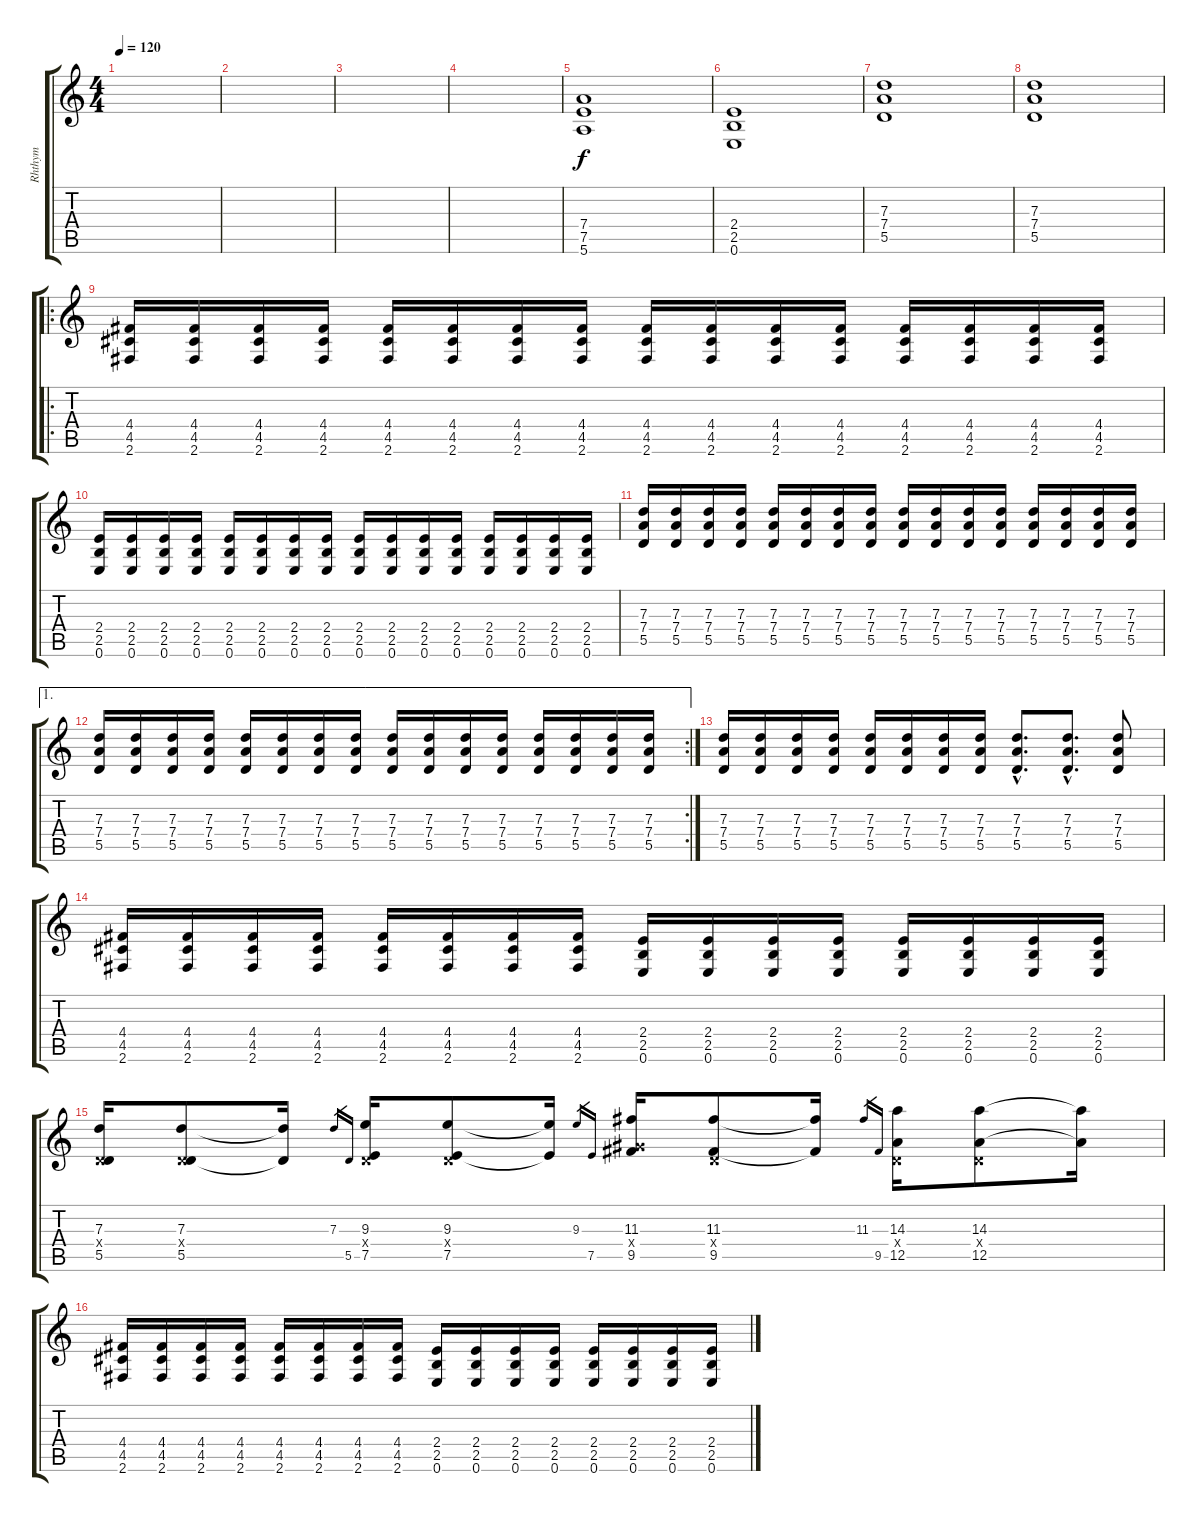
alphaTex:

\track ("Rhthym" "Rhthym") {instrument distortionguitar}
\staff {score tabs}
\tuning (E4 B3 G3 D3 A2 E2) {hide}
\ts (4 4)
\tempo 120
\clef g2
\ks c
|
|
|
|
(7.4 7.5 5.6).1 |
(2.4 2.5 0.6).1 |
(7.3 7.4 5.5).1 |
(7.3 7.4 5.5).1 |
\ro
(4.4 4.5 2.6).16 (4.4 4.5 2.6).16 (4.4 4.5 2.6).16 (4.4 4.5 2.6).16 (4.4 4.5 2.6).16 (4.4 4.5 2.6).16 (4.4 4.5 2.6).16 (4.4 4.5 2.6).16 (4.4 4.5 2.6).16 (4.4 4.5 2.6).16 (4.4 4.5 2.6).16 (4.4 4.5 2.6).16 (4.4 4.5 2.6).16 (4.4 4.5 2.6).16 (4.4 4.5 2.6).16 (4.4 4.5 2.6).16 |
(2.4 2.5 0.6).16 (2.4 2.5 0.6).16 (2.4 2.5 0.6).16 (2.4 2.5 0.6).16 (2.4 2.5 0.6).16 (2.4 2.5 0.6).16 (2.4 2.5 0.6).16 (2.4 2.5 0.6).16 (2.4 2.5 0.6).16 (2.4 2.5 0.6).16 (2.4 2.5 0.6).16 (2.4 2.5 0.6).16 (2.4 2.5 0.6).16 (2.4 2.5 0.6).16 (2.4 2.5 0.6).16 (2.4 2.5 0.6).16 |
(7.3 7.4 5.5).16 (7.3 7.4 5.5).16 (7.3 7.4 5.5).16 (7.3 7.4 5.5).16 (7.3 7.4 5.5).16 (7.3 7.4 5.5).16 (7.3 7.4 5.5).16 (7.3 7.4 5.5).16 (7.3 7.4 5.5).16 (7.3 7.4 5.5).16 (7.3 7.4 5.5).16 (7.3 7.4 5.5).16 (7.3 7.4 5.5).16 (7.3 7.4 5.5).16 (7.3 7.4 5.5).16 (7.3 7.4 5.5).16 |
\ae 1
\rc 2
(7.3 7.4 5.5).16 (7.3 7.4 5.5).16 (7.3 7.4 5.5).16 (7.3 7.4 5.5).16 (7.3 7.4 5.5).16 (7.3 7.4 5.5).16 (7.3 7.4 5.5).16 (7.3 7.4 5.5).16 (7.3 7.4 5.5).16 (7.3 7.4 5.5).16 (7.3 7.4 5.5).16 (7.3 7.4 5.5).16 (7.3 7.4 5.5).16 (7.3 7.4 5.5).16 (7.3 7.4 5.5).16 (7.3 7.4 5.5).16 |
(7.3 7.4 5.5).16 (7.3 7.4 5.5).16 (7.3 7.4 5.5).16 (7.3 7.4 5.5).16 (7.3 7.4 5.5).16 (7.3 7.4 5.5).16 (7.3 7.4 5.5).16 (7.3 7.4 5.5).16 (7.3{hac} 7.4{hac} 5.5{hac}).8{d} (7.3{hac} 7.4{hac} 5.5{hac}).8{d} (7.3 7.4 5.5).8 |
(4.4 4.5 2.6).16 (4.4 4.5 2.6).16 (4.4 4.5 2.6).16 (4.4 4.5 2.6).16 (4.4 4.5 2.6).16 (4.4 4.5 2.6).16 (4.4 4.5 2.6).16 (4.4 4.5 2.6).16 (2.4 2.5 0.6).16 (2.4 2.5 0.6).16 (2.4 2.5 0.6).16 (2.4 2.5 0.6).16 (2.4 2.5 0.6).16 (2.4 2.5 0.6).16 (2.4 2.5 0.6).16 (2.4 2.5 0.6).16 |
(7.3 0.4{x} 5.5).16 (7.3 0.4{x} 5.5).8 (7.3{t} 5.5{t}).16 7.3.16{gr} 5.5.16{gr} (9.3 0.4{x} 7.5).16 (9.3 0.4{x} 7.5).8 (9.3{t} 7.5{t}).16 9.3.16{gr} 7.5.16{gr} (11.3 6.4{x} 9.5).16 (11.3 0.4{x} 9.5).8 (11.3{t} 9.5{t}).16 11.3.16{gr} 9.5.16{gr} (14.3 0.4{x} 12.5).16 (14.3 0.4{x} 12.5).8 (14.3{t} 12.5{t}).16 |
(4.4 4.5 2.6).16 (4.4 4.5 2.6).16 (4.4 4.5 2.6).16 (4.4 4.5 2.6).16 (4.4 4.5 2.6).16 (4.4 4.5 2.6).16 (4.4 4.5 2.6).16 (4.4 4.5 2.6).16 (2.4 2.5 0.6).16 (2.4 2.5 0.6).16 (2.4 2.5 0.6).16 (2.4 2.5 0.6).16 (2.4 2.5 0.6).16 (2.4 2.5 0.6).16 (2.4 2.5 0.6).16 (2.4 2.5 0.6).16
